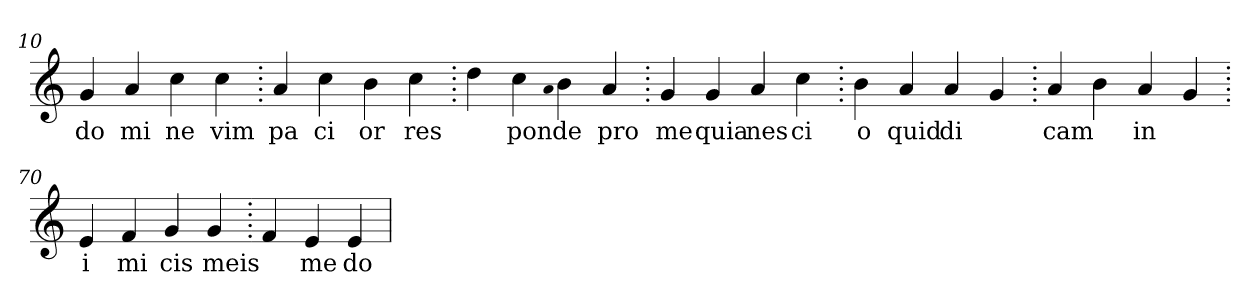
**kern	**text
*part1	*part1
*staff1	*staff1
*clefG2	*
=10.	=10.
4g	do
4a	mi
4cc	ne
4cc	vim
=20.	=20.
4a	pa
4cc	ci
4b	or
4cc	res
=30.	=30.
4dd	.
4cc	pon
qqa	.
4b	de
4a	pro
=40.	=40.
4g	me
4g	quia
4a	nes
4cc	ci
=50.	=50.
4b	o
4a	quid
4a	di
4g	.
=60.	=60.
4a	cam
4b	.
4a	in
4g	.
=70.	=70.
4e	i
4f	mi
4g	cis
4g	meis
=80.	=80.
4f	.
4e	me
4e	do
=	=
*-	*-
